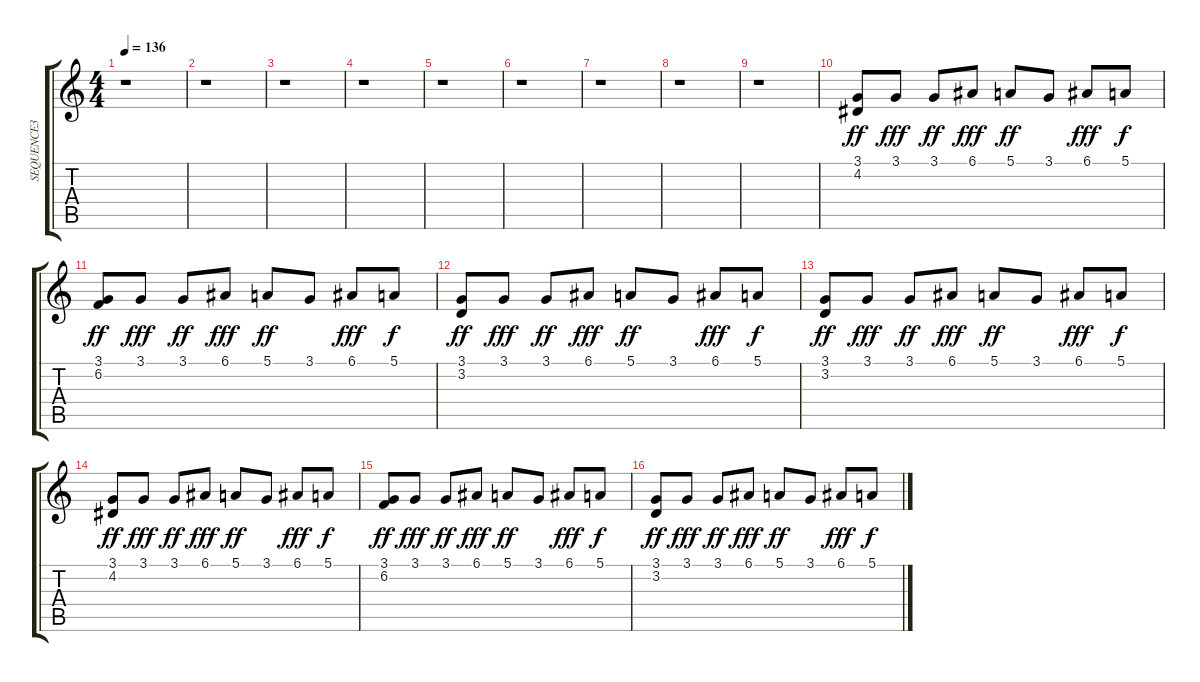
\track ("SEQUENCE3" "SEQUENCE3") {instrument lead1square}
\staff {score tabs}
\tuning (E4 B3 G3 D3 A2 E2) {hide}
\ts (4 4)
\tempo 136
\clef g2
\ks c
r.1{dy f} |
r.1 |
r.1 |
r.1 |
r.1 |
r.1 |
r.1 |
r.1 |
r.1 |
(3.1 4.2).8{dy ff} 3.1.8{dy fff} 3.1.8{dy ff} 6.1.8{dy fff} 5.1.8{dy ff} 3.1.8 6.1.8{dy fff} 5.1.8{dy f} |
(3.1 6.2).8{dy ff} 3.1.8{dy fff} 3.1.8{dy ff} 6.1.8{dy fff} 5.1.8{dy ff} 3.1.8 6.1.8{dy fff} 5.1.8{dy f} |
(3.1 3.2).8{dy ff} 3.1.8{dy fff} 3.1.8{dy ff} 6.1.8{dy fff} 5.1.8{dy ff} 3.1.8 6.1.8{dy fff} 5.1.8{dy f} |
(3.1 3.2).8{dy ff} 3.1.8{dy fff} 3.1.8{dy ff} 6.1.8{dy fff} 5.1.8{dy ff} 3.1.8 6.1.8{dy fff} 5.1.8{dy f} |
(3.1 4.2).8{dy ff} 3.1.8{dy fff} 3.1.8{dy ff} 6.1.8{dy fff} 5.1.8{dy ff} 3.1.8 6.1.8{dy fff} 5.1.8{dy f} |
(3.1 6.2).8{dy ff} 3.1.8{dy fff} 3.1.8{dy ff} 6.1.8{dy fff} 5.1.8{dy ff} 3.1.8 6.1.8{dy fff} 5.1.8{dy f} |
(3.1 3.2).8{dy ff} 3.1.8{dy fff} 3.1.8{dy ff} 6.1.8{dy fff} 5.1.8{dy ff} 3.1.8 6.1.8{dy fff} 5.1.8{dy f}
